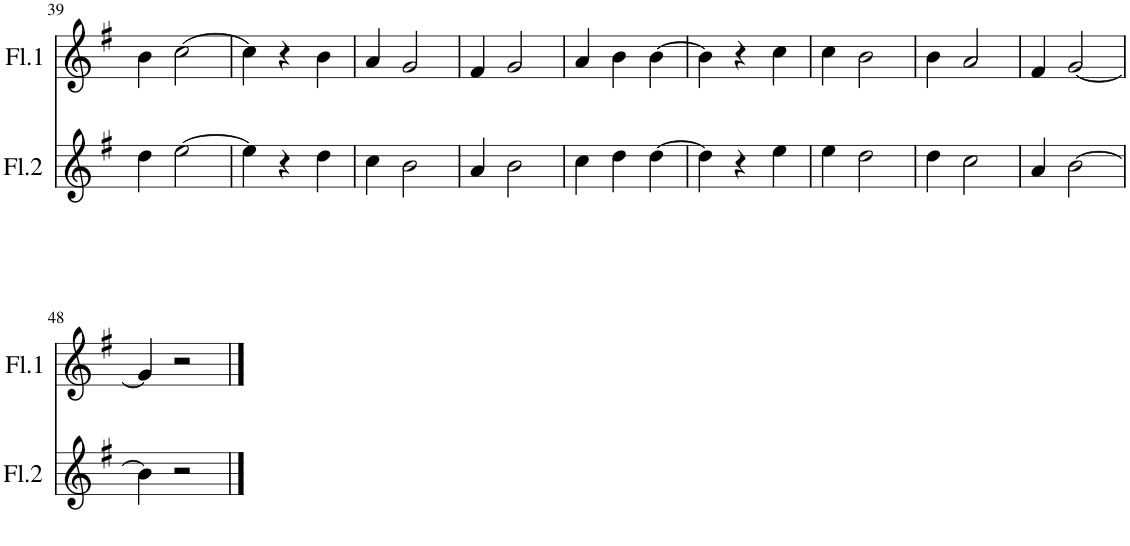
**kern	**kern
*part2	*part1
*staff2	*staff1
*I"Flauta 2	*I"Flauta 1
*I'Fl.2	*I'Fl.1
!!LO:PB:g=z
*clefG2	*clefG2
*k[f#]	*k[f#]
*M3/4	*M3/4
=39	=39
4dd\	4b\
[2ee\	[2cc\
=40	=40
4ee\]	4cc\]
4r	4r
4dd\	4b\
=41	=41
4cc\	4a/
2b\	2g/
=42	=42
4a/	4f#/
2b\	2g/
=43	=43
4cc\	4a/
4dd\	4b\
[4dd\	[4b\
=44	=44
4dd\]	4b\]
4r	4r
4ee\	4cc\
=45	=45
4ee\	4cc\
2dd\	2b\
=46	=46
4dd\	4b\
2cc\	2a/
=47	=47
4a/	4f#/
[2b\	[2g/
!!LO:LB:g=z
=48	=48
4b\]	4g/]
2r	2r
==	==
*-	*-
